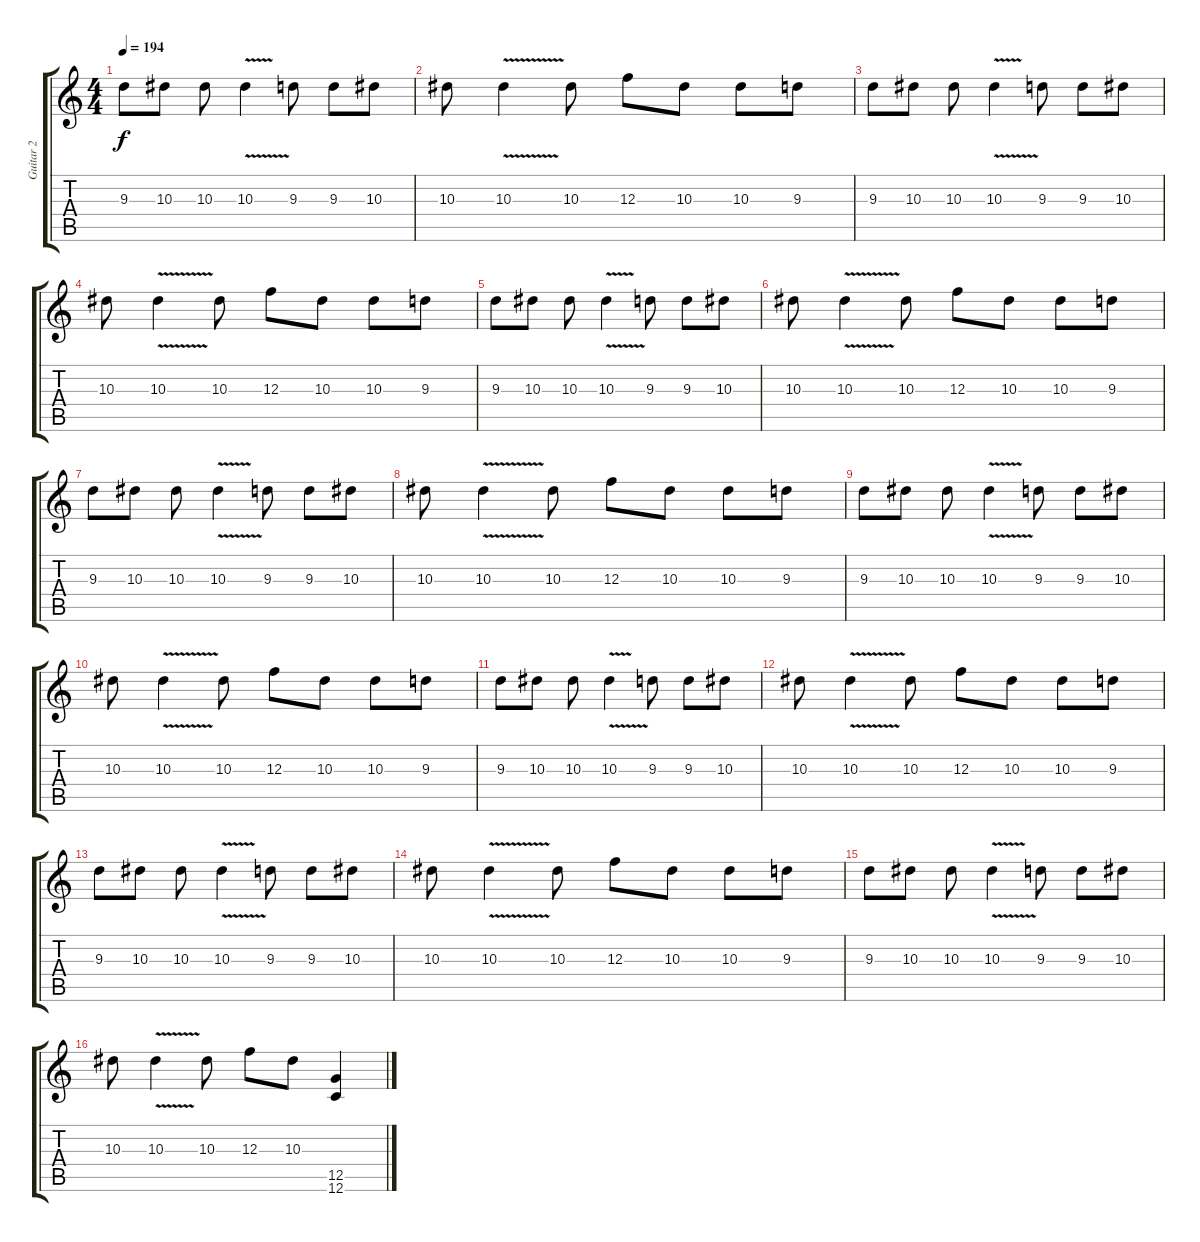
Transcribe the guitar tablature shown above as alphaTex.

\track ("Guitar 2" "Guitar 2") {instrument distortionguitar}
\staff {score tabs}
\tuning (D4 A3 F3 C3 G2 C2) {hide}
\ts (4 4)
\tempo 194
\clef g2
\ks c
9.3.8{dy f} 10.3.8 10.3.8 10.3{v}.4 9.3.8 9.3.8 10.3.8 |
10.3.8 10.3{v}.4 10.3.8 12.3.8 10.3.8 10.3.8 9.3.8 |
9.3.8 10.3.8 10.3.8 10.3{v}.4 9.3.8 9.3.8 10.3.8 |
10.3.8 10.3{v}.4 10.3.8 12.3.8 10.3.8 10.3.8 9.3.8 |
9.3.8 10.3.8 10.3.8 10.3{v}.4 9.3.8 9.3.8 10.3.8 |
10.3.8 10.3{v}.4 10.3.8 12.3.8 10.3.8 10.3.8 9.3.8 |
9.3.8 10.3.8 10.3.8 10.3{v}.4 9.3.8 9.3.8 10.3.8 |
10.3.8 10.3{v}.4 10.3.8 12.3.8 10.3.8 10.3.8 9.3.8 |
9.3.8 10.3.8 10.3.8 10.3{v}.4 9.3.8 9.3.8 10.3.8 |
10.3.8 10.3{v}.4 10.3.8 12.3.8 10.3.8 10.3.8 9.3.8 |
9.3.8 10.3.8 10.3.8 10.3{v}.4 9.3.8 9.3.8 10.3.8 |
10.3.8 10.3{v}.4 10.3.8 12.3.8 10.3.8 10.3.8 9.3.8 |
9.3.8 10.3.8 10.3.8 10.3{v}.4 9.3.8 9.3.8 10.3.8 |
10.3.8 10.3{v}.4 10.3.8 12.3.8 10.3.8 10.3.8 9.3.8 |
9.3.8 10.3.8 10.3.8 10.3{v}.4 9.3.8 9.3.8 10.3.8 |
10.3.8 10.3{v}.4 10.3.8 12.3.8 10.3.8 (12.5 12.6{ss}).4
